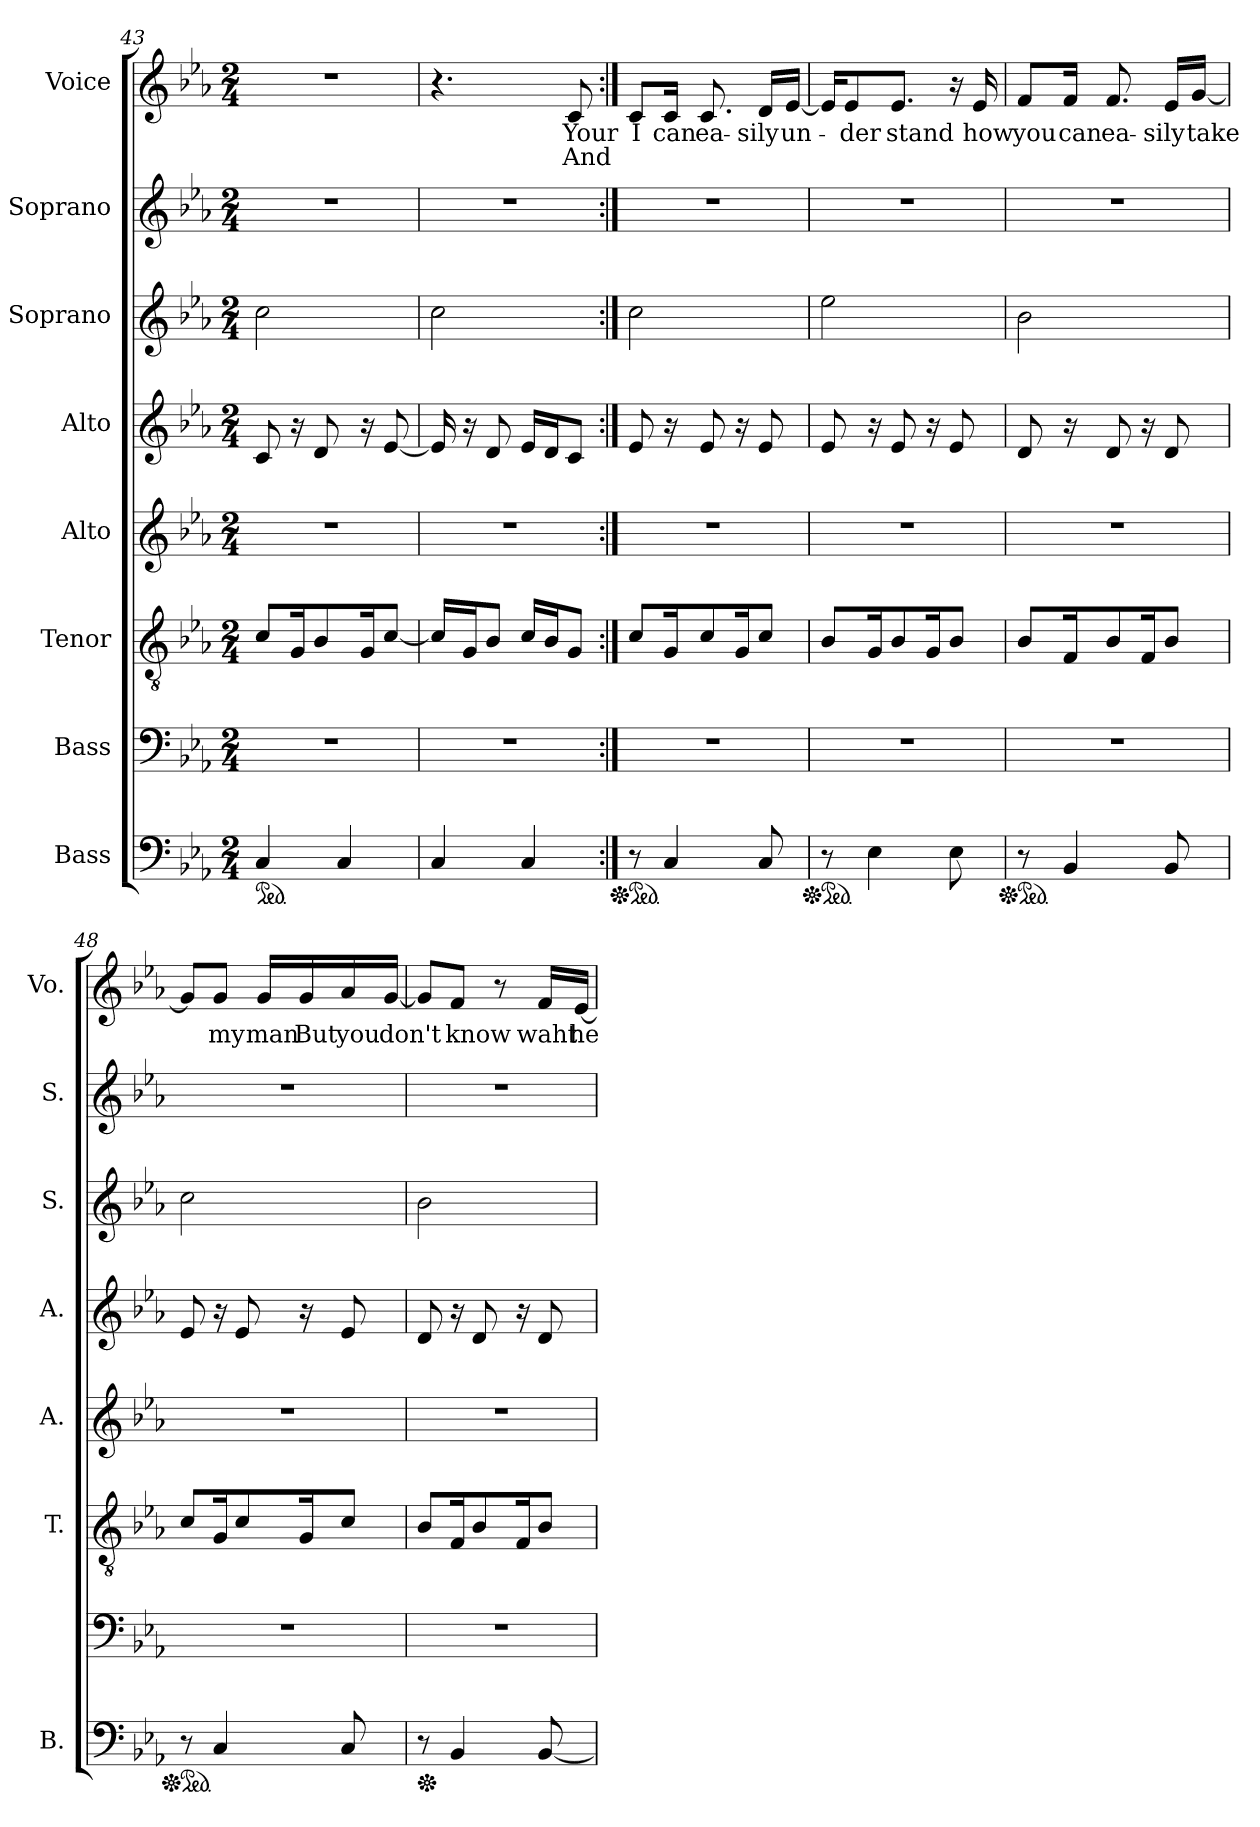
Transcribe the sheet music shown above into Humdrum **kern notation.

**kern	**kern	**kern	**kern	**kern	**kern	**kern	**kern	**text	**text
*part8	*part7	*part6	*part5	*part4	*part3	*part2	*part1	*part1	*part1
*staff8	*staff7	*staff6	*staff5	*staff4	*staff3	*staff2	*staff1	*staff1	*staff1
*I"Bass	*I"Bass	*I"Tenor	*I"Alto	*I"Alto	*I"Soprano	*I"Soprano	*I"Voice	*	*
*I'B.	*	*I'T.	*I'A.	*I'A.	*I'S.	*I'S.	*I'Vo.	*	*
*clefF4	*clefF4	*clefGv2	*clefG2	*clefG2	*clefG2	*clefG2	*clefG2	*	*
*k[b-e-a-]	*k[b-e-a-]	*k[b-e-a-]	*k[b-e-a-]	*k[b-e-a-]	*k[b-e-a-]	*k[b-e-a-]	*k[b-e-a-]	*	*
*M2/4	*M2/4	*M2/4	*M2/4	*M2/4	*M2/4	*M2/4	*M2/4	*	*
*ped	*	*	*	*	*	*	*	*	*
=43	=43	=43	=43	=43	=43	=43	=43	=43	=43
4C/	2r	8c/L	2r	8c/	2cc\	2r	2r	.	.
.	.	16G/K	.	16r	.	.	.	.	.
.	.	8B-/	.	8d/	.	.	.	.	.
4C/	.	.	.	.	.	.	.	.	.
.	.	16G/K	.	16r	.	.	.	.	.
.	.	[8c/J	.	[8e-/	.	.	.	.	.
=44	=44	=44	=44	=44	=44	=44	=44	=44	=44
4C/	2r	16c/LL]	2r	16e-/]	2cc\	2r	4.r	.	.
.	.	16G/J	.	16r	.	.	.	.	.
.	.	8B-/J	.	8d/	.	.	.	.	.
4C/	.	16c/LL	.	16e-/LL	.	.	.	.	.
.	.	16B-/J	.	16d/J	.	.	.	.	.
.	.	8G/J	.	8c/J	.	.	8c/	Your	And
=45:|!	=45:|!	=45:|!	=45:|!	=45:|!	=45:|!	=45:|!	=45:|!	=45:|!	=45:|!
*Xped	*	*	*	*	*	*	*	*	*
*ped	*	*	*	*	*	*	*	*	*
8r	2r	8c/L	2r	8e-/	2cc\	2r	8c/L	I	.
4C/	.	16G/K	.	16r	.	.	16c/Jk	can	.
.	.	8c/	.	8e-/	.	.	8.c/	ea-	.
.	.	16G/K	.	16r	.	.	.	.	.
8C/	.	8c/J	.	8e-/	.	.	16d/LL	-sily	.
.	.	.	.	.	.	.	[16e-/JJ	un-	.
!!LO:LB:g=z
=46	=46	=46	=46	=46	=46	=46	=46	=46	=46
*Xped	*	*	*	*	*	*	*	*	*
*ped	*	*	*	*	*	*	*	*	*
8r	2r	8B-/L	2r	8e-/	2ee-\	2r	16e-/KL]	.	.
.	.	.	.	.	.	.	8e-/	der	.
4E-\	.	16G/K	.	16r	.	.	.	.	.
.	.	8B-/	.	8e-/	.	.	8.e-/J	stand	.
.	.	16G/K	.	16r	.	.	.	.	.
8E-\	.	8B-/J	.	8e-/	.	.	16r	.	.
.	.	.	.	.	.	.	16e-/	how	.
=47	=47	=47	=47	=47	=47	=47	=47	=47	=47
*Xped	*	*	*	*	*	*	*	*	*
*ped	*	*	*	*	*	*	*	*	*
8r	2r	8B-/L	2r	8d/	2b-\	2r	8f/L	you	.
4BB-/	.	16F/K	.	16r	.	.	16f/Jk	can	.
.	.	8B-/	.	8d/	.	.	8.f/	ea-	.
.	.	16F/K	.	16r	.	.	.	.	.
8BB-/	.	8B-/J	.	8d/	.	.	16e-/LL	-sily	.
.	.	.	.	.	.	.	[16g/JJ	take	.
=48	=48	=48	=48	=48	=48	=48	=48	=48	=48
*Xped	*	*	*	*	*	*	*	*	*
*ped	*	*	*	*	*	*	*	*	*
8r	2r	8c/L	2r	8e-/	2cc\	2r	8g/L]	.	.
4C/	.	16G/K	.	16r	.	.	8g/J	my	.
.	.	8c/	.	8e-/	.	.	.	.	.
.	.	.	.	.	.	.	16g/LL	man	.
.	.	16G/K	.	16r	.	.	16g/	But	.
8C/	.	8c/J	.	8e-/	.	.	16a-/	you	.
.	.	.	.	.	.	.	[16g/JJ	don't	.
=49	=49	=49	=49	=49	=49	=49	=49	=49	=49
*Xped	*	*	*	*	*	*	*	*	*
8r	2r	8B-/L	2r	8d/	2b-\	2r	8g/L]	.	.
4BB-/	.	16F/K	.	16r	.	.	8f/J	know	.
.	.	8B-/	.	8d/	.	.	.	.	.
.	.	.	.	.	.	.	8r	.	.
.	.	16F/K	.	16r	.	.	.	.	.
[8BB-/	.	8B-/J	.	8d/	.	.	16f/LL	waht	.
.	.	.	.	.	.	.	[16e-/JJ	he	.
=	=	=	=	=	=	=	=	=	=
*-	*-	*-	*-	*-	*-	*-	*-	*-	*-
